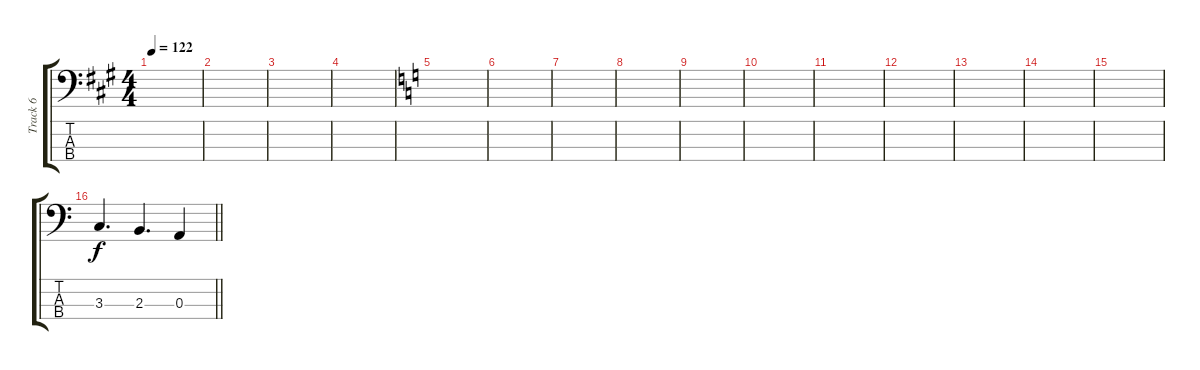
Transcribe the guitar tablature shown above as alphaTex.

\track ("Track 6" "Track 6") {instrument electricbassfinger}
\staff {score tabs}
\tuning (G2 D2 A1 E1) {hide}
\ts (4 4)
\tempo 122
\clef f4
\ks a
|
|
|
|
\ks c
|
|
|
|
|
|
|
|
|
|
|
\barLineRight lightlight
3.3.4{d} 2.3.4{d} 0.3.4
